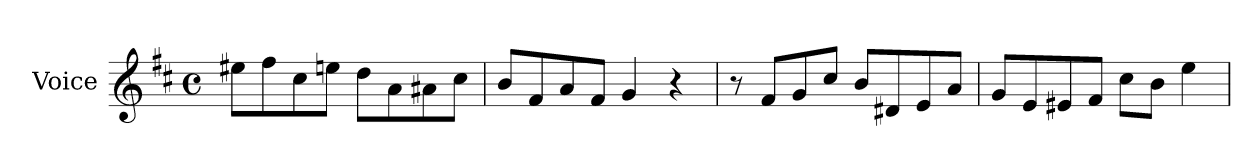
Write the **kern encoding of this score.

**kern
*part1
*staff1
*I"Voice
*I'Voice
*clefG2
*k[f#c#]
*M4/4
*met(c)
=1
8ee#X\L
8ff#\
8cc#\
8een\J
8dd\L
8a\
8a#X\
8cc#\J
=2
8b/L
8f#/
8a/
8f#/J
4g/
4r
=3
8r
8f#/L
8g/
8cc#/J
8b/L
8d#X/
8e/
8a/J
=4
8g/L
8e/
8e#X/
8f#/J
8cc#\L
8b\J
4ee\
=
*-
